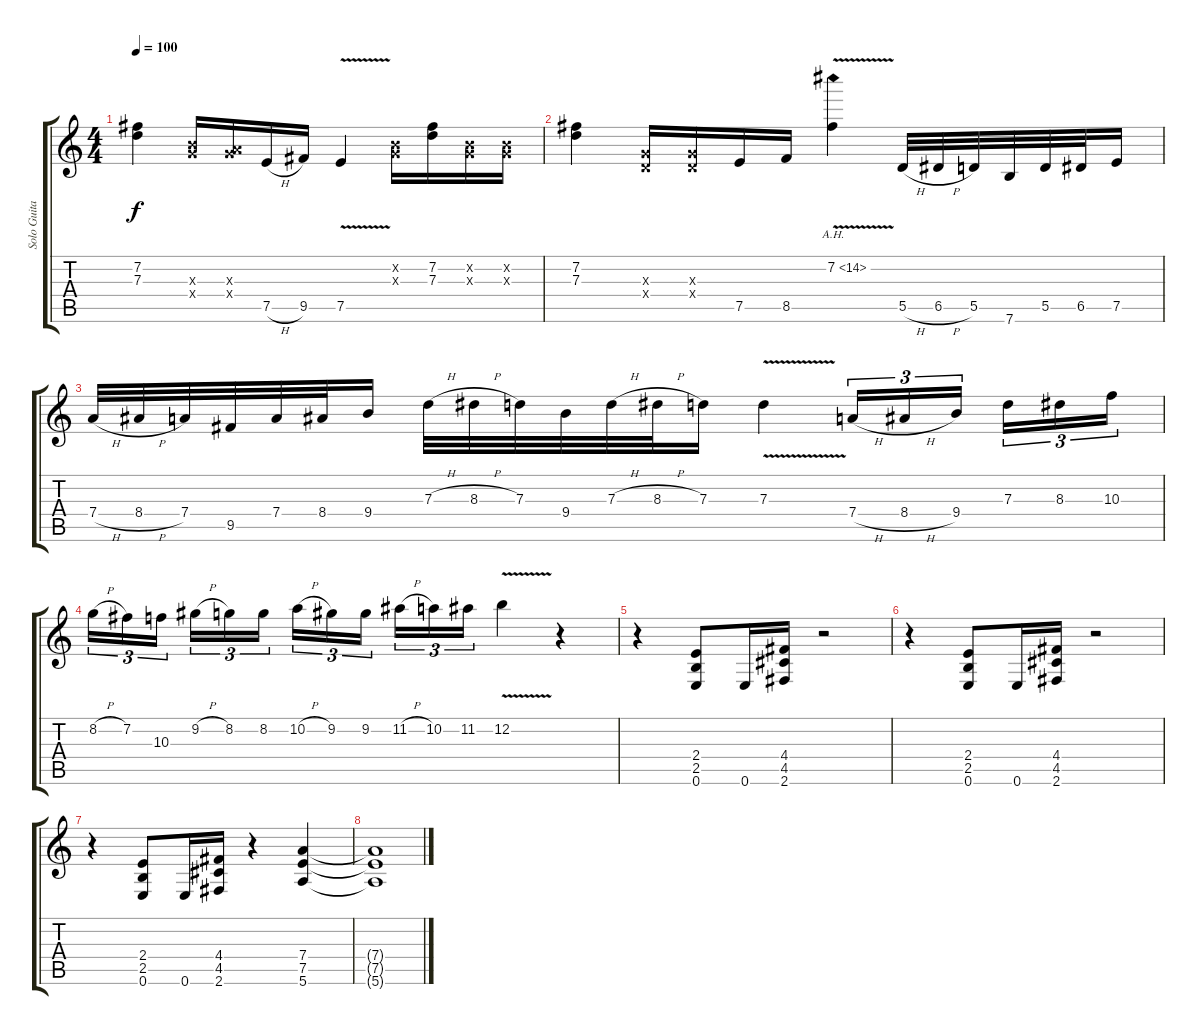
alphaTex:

\track ("Solo Guitar" "Solo Guita") {instrument overdrivenguitar}
\staff {score tabs}
\tuning (E4 B3 G3 D3 A2 E2) {hide}
\ts (4 4)
\tempo 100
\clef g2
\ks c
(7.2 7.3).4{dy f} (0.3{x} 9.4{x}).16 (0.3{x} 7.4{x}).16 7.5{h}.16 9.5.16 7.5{v}.4 (0.2{x} 0.3{x}).16 (7.2 7.3).16 (0.2{x} 0.3{x}).16 (0.2{x} 0.3{x}).16 |
(7.2 7.3).4 (0.3{x} 0.4{x}).16 (0.3{x} 0.4{x}).16 7.5.16 8.5.16 7.2{ah 7 v}.4 5.5{h}.32 6.5{h}.32 5.5.32 7.6.32 5.5.32 6.5.32 7.5.16 |
7.4{h}.32 8.4{h}.32 7.4.32 9.5.32 7.4.32 8.4.32 9.4.16 7.3{h}.32 8.3{h}.32 7.3.32 9.4.32 7.3{h}.32 8.3{h}.32 7.3.16 7.3{v}.4 7.4{h}.16{tu (3 2)} 8.4{h}.16{tu (3 2)} 9.4.16{tu (3 2)} 7.3.16{tu (3 2)} 8.3.16{tu (3 2)} 10.3.16{tu (3 2)} |
8.2{h}.16{tu (3 2)} 7.2.16{tu (3 2)} 10.3.16{tu (3 2)} 9.2{h}.16{tu (3 2)} 8.2.16{tu (3 2)} 8.2.16{tu (3 2)} 10.2{h}.16{tu (3 2)} 9.2.16{tu (3 2)} 9.2.16{tu (3 2)} 11.2{h}.16{tu (3 2)} 10.2.16{tu (3 2)} 11.2.16{tu (3 2)} 12.2{v}.4 r.4 |
r.4{volume 12 balance 13} (2.4 2.5 0.6).8 0.6.16 (4.4 4.5 2.6).16 r.2 |
r.4 (2.4 2.5 0.6).8 0.6.16 (4.4 4.5 2.6).16 r.2 |
r.4 (2.4 2.5 0.6).8 0.6.16 (4.4 4.5 2.6).16 r.4 (7.4 7.5 5.6).4 |
(7.4{t} 7.5{t} 5.6{t}).1
